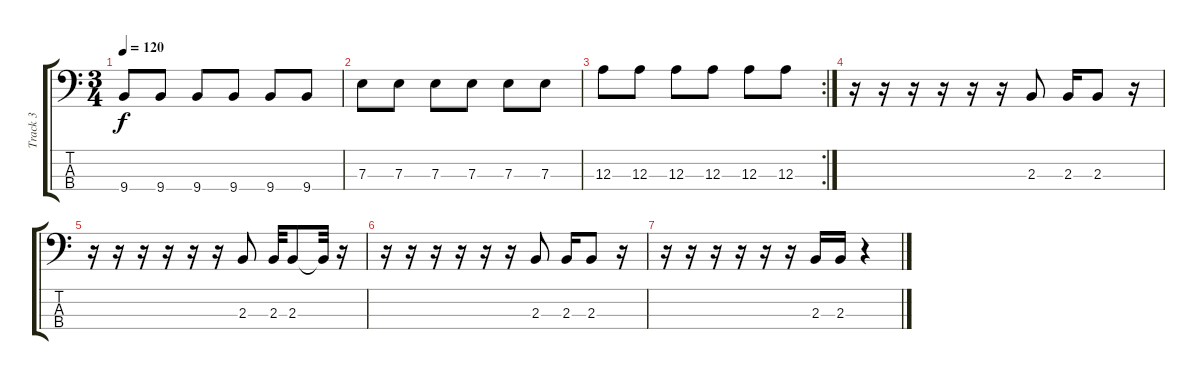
\track ("Track 3" "Track 3") {instrument electricbassfinger}
\staff {score tabs}
\tuning (G2 D2 A1 D1) {hide}
\ts (3 4)
\tempo 120
\clef f4
\ks c
9.4.8{dy f} 9.4.8 9.4.8 9.4.8 9.4.8 9.4.8 |
7.3.8 7.3.8 7.3.8 7.3.8 7.3.8 7.3.8 |
\rc 2
12.3.8 12.3.8 12.3.8 12.3.8 12.3.8 12.3.8 |
r.16 r.16 r.16 r.16 r.16 r.16 2.3.8 2.3.16 2.3.8 r.16 |
r.16 r.16 r.16 r.16 r.16 r.16 2.3.8 2.3.32 2.3.8 2.3{t}.32 r.16 |
r.16 r.16 r.16 r.16 r.16 r.16 2.3.8 2.3.16 2.3.8 r.16 |
r.16 r.16 r.16 r.16 r.16 r.16 2.3.16 2.3.16 r.4
